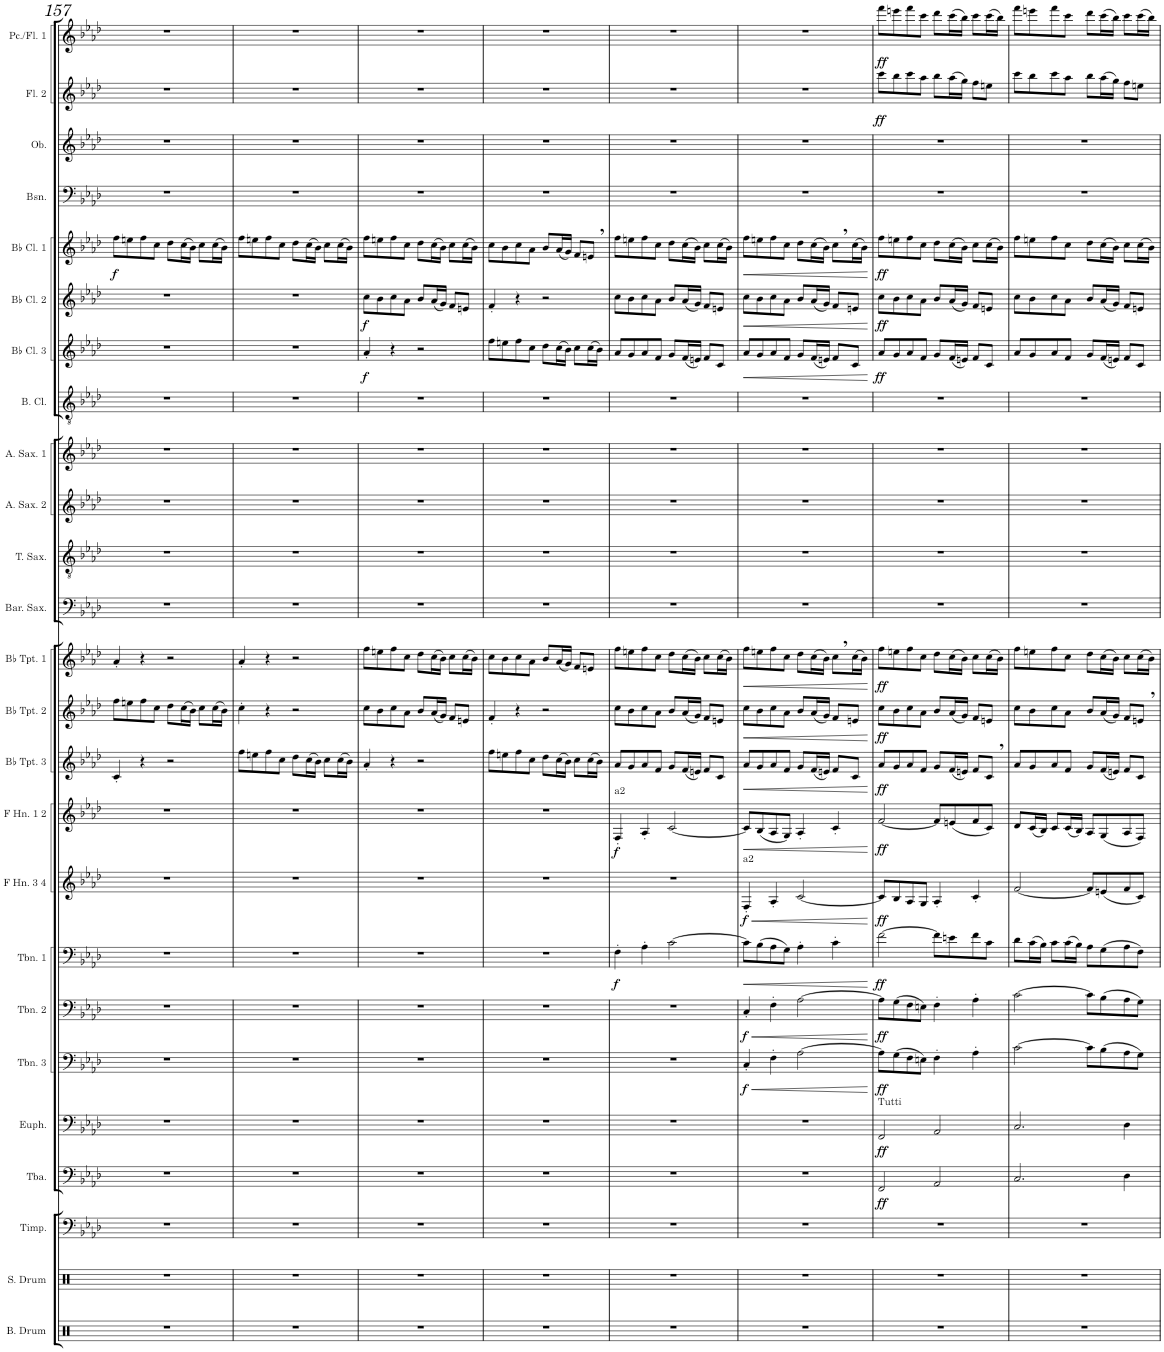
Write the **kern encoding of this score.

**kern	**kern	**kern	**kern	**dynam	**kern	**dynam	**kern	**dynam	**kern	**dynam	**kern	**dynam	**kern	**dynam	**kern	**dynam	**kern	**dynam	**kern	**dynam	**kern	**dynam	**kern	**kern	**kern	**kern	**kern	**kern	**dynam	**kern	**dynam	**kern	**dynam	**kern	**kern	**kern	**dynam	**kern	**dynam
*part25	*part24	*part23	*part22	*part22	*part21	*part21	*part20	*part20	*part19	*part19	*part18	*part18	*part17	*part17	*part16	*part16	*part15	*part15	*part14	*part14	*part13	*part13	*part12	*part11	*part10	*part9	*part8	*part7	*part7	*part6	*part6	*part5	*part5	*part4	*part3	*part2	*part2	*part1	*part1
*staff25	*staff24	*staff23	*staff22	*staff22	*staff21	*staff21	*staff20	*staff20	*staff19	*staff19	*staff18	*staff18	*staff17	*staff17	*staff16	*staff16	*staff15	*staff15	*staff14	*staff14	*staff13	*staff13	*staff12	*staff11	*staff10	*staff9	*staff8	*staff7	*staff7	*staff6	*staff6	*staff5	*staff5	*staff4	*staff3	*staff2	*staff2	*staff1	*staff1
*I"Concert Bass Drum	*I"Concert Snare Drum	*I"Timpani	*I"Tuba	*	*I"Euphonium	*	*I"Trombone 3	*	*I"Trombone 2	*	*I"Trombone 1	*	*I"F Horn 3 &amp; 4	*	*I"F Horn 1 &amp; 2	*	*I"Bb Trumpet 3	*	*I"Bb Trumpet 2	*	*I"Bb Trumpet 1	*	*I"Baritone Saxophone	*I"Tenor Saxophone	*I"Alto Saxophone 2	*I"Alto Saxophone 1	*I"Bass Clarinet	*I"Bb Clarinet 3	*	*I"Bb Clarinet 2	*	*I"Bb Clarinet 1	*	*I"Bassoon	*I"Oboe	*I"Flute 2	*	*I"Piccolo/Flute 1	*
*I'B. Drum	*I'S. Drum	*I'Timp.	*I'Tba.	*	*I'Euph.	*	*I'Tbn. 3	*	*I'Tbn. 2	*	*I'Tbn. 1	*	*I'F Hn. 3 4	*	*I'F Hn. 1 2	*	*I'Bb Tpt. 3	*	*I'Bb Tpt. 2	*	*I'Bb Tpt. 1	*	*I'Bar. Sax.	*I'T. Sax.	*I'A. Sax. 2	*I'A. Sax. 1	*I'B. Cl.	*I'Bb Cl. 3	*	*I'Bb Cl. 2	*	*I'Bb Cl. 1	*	*I'Bsn.	*I'Ob.	*I'Fl. 2	*	*I'Pc./Fl. 1	*
!!LO:PB:g=z
*clefX	*clefX	*clefF4	*clefF4	*	*clefF4	*	*clefF4	*	*clefF4	*	*clefF4	*	*clefG2	*	*clefG2	*	*clefG2	*	*clefG2	*	*clefG2	*	*clefF4	*clefGv2	*clefG2	*clefG2	*clefGv2	*clefG2	*	*clefG2	*	*clefG2	*	*clefF4	*clefG2	*clefG2	*	*clefG2	*
*	*	*	*	*	*	*	*	*	*	*	*	*	*ITrd4c7	*	*ITrd4c7	*	*ITrd1c2	*	*ITrd1c2	*	*ITrd1c2	*	*ITrd12c21	*ITrd8c14	*ITrd5c9	*ITrd5c9	*ITrd8c14	*ITrd1c2	*	*ITrd1c2	*	*ITrd1c2	*	*	*	*	*	*	*
*k[]	*k[]	*k[b-e-a-d-]	*k[b-e-a-d-]	*	*k[b-e-a-d-]	*	*k[b-e-a-d-]	*	*k[b-e-a-d-]	*	*k[b-e-a-d-]	*	*k[b-e-a-d-]	*	*k[b-e-a-d-]	*	*k[b-e-a-d-]	*	*k[b-e-a-d-]	*	*k[b-e-a-d-]	*	*k[b-e-a-d-]	*k[b-e-a-d-]	*k[b-e-a-d-]	*k[b-e-a-d-]	*k[b-e-a-d-]	*k[b-e-a-d-]	*	*k[b-e-a-d-]	*	*k[b-e-a-d-]	*	*k[b-e-a-d-]	*k[b-e-a-d-]	*k[b-e-a-d-]	*	*k[b-e-a-d-]	*
*M4/4	*M4/4	*M4/4	*M4/4	*	*M4/4	*	*M4/4	*	*M4/4	*	*M4/4	*	*M4/4	*	*M4/4	*	*M4/4	*	*M4/4	*	*M4/4	*	*M4/4	*M4/4	*M4/4	*M4/4	*M4/4	*M4/4	*	*M4/4	*	*M4/4	*	*M4/4	*M4/4	*M4/4	*	*M4/4	*
=157	=157	=157	=157	=157	=157	=157	=157	=157	=157	=157	=157	=157	=157	=157	=157	=157	=157	=157	=157	=157	=157	=157	=157	=157	=157	=157	=157	=157	=157	=157	=157	=157	=157	=157	=157	=157	=157	=157	=157
!	!	!	!	!	!	!	!	!	!	!	!	!	!	!	!	!	!	!	!	!	!	!	!	!	!	!	!	!	!	!	!	!	!LO:DY:b	!	!	!	!	!	!
1r	1r	1r	1r	.	1r	.	1r	.	1r	.	1r	.	1r	.	1r	.	4c'/	.	8ff\L	.	4a-'/	.	1r	1r	1r	1r	1r	1r	.	1r	.	8ff\L	f	1r	1r	1r	.	1r	.
.	.	.	.	.	.	.	.	.	.	.	.	.	.	.	.	.	.	.	8een\	.	.	.	.	.	.	.	.	.	.	.	.	8een\	.	.	.	.	.	.	.
.	.	.	.	.	.	.	.	.	.	.	.	.	.	.	.	.	4r	.	8ff\	.	4r	.	.	.	.	.	.	.	.	.	.	8ff\	.	.	.	.	.	.	.
.	.	.	.	.	.	.	.	.	.	.	.	.	.	.	.	.	.	.	8cc\J	.	.	.	.	.	.	.	.	.	.	.	.	8cc\J	.	.	.	.	.	.	.
.	.	.	.	.	.	.	.	.	.	.	.	.	.	.	.	.	2r	.	8dd-\L	.	2r	.	.	.	.	.	.	.	.	.	.	8dd-\L	.	.	.	.	.	.	.
.	.	.	.	.	.	.	.	.	.	.	.	.	.	.	.	.	.	.	(16cc\L	.	.	.	.	.	.	.	.	.	.	.	.	(16cc\L	.	.	.	.	.	.	.
.	.	.	.	.	.	.	.	.	.	.	.	.	.	.	.	.	.	.	16b-\JJ)	.	.	.	.	.	.	.	.	.	.	.	.	16b-\JJ)	.	.	.	.	.	.	.
.	.	.	.	.	.	.	.	.	.	.	.	.	.	.	.	.	.	.	8cc\L	.	.	.	.	.	.	.	.	.	.	.	.	8cc\L	.	.	.	.	.	.	.
.	.	.	.	.	.	.	.	.	.	.	.	.	.	.	.	.	.	.	(16cc\L	.	.	.	.	.	.	.	.	.	.	.	.	(16cc\L	.	.	.	.	.	.	.
.	.	.	.	.	.	.	.	.	.	.	.	.	.	.	.	.	.	.	16b-\JJ)	.	.	.	.	.	.	.	.	.	.	.	.	16b-\JJ)	.	.	.	.	.	.	.
=158	=158	=158	=158	=158	=158	=158	=158	=158	=158	=158	=158	=158	=158	=158	=158	=158	=158	=158	=158	=158	=158	=158	=158	=158	=158	=158	=158	=158	=158	=158	=158	=158	=158	=158	=158	=158	=158	=158	=158
1r	1r	1r	1r	.	1r	.	1r	.	1r	.	1r	.	1r	.	1r	.	8ff\L	.	4cc'\	.	4a-'/	.	1r	1r	1r	1r	1r	1r	.	1r	.	8ff\L	.	1r	1r	1r	.	1r	.
.	.	.	.	.	.	.	.	.	.	.	.	.	.	.	.	.	8een\	.	.	.	.	.	.	.	.	.	.	.	.	.	.	8een\	.	.	.	.	.	.	.
.	.	.	.	.	.	.	.	.	.	.	.	.	.	.	.	.	8ff\	.	4r	.	4r	.	.	.	.	.	.	.	.	.	.	8ff\	.	.	.	.	.	.	.
.	.	.	.	.	.	.	.	.	.	.	.	.	.	.	.	.	8cc\J	.	.	.	.	.	.	.	.	.	.	.	.	.	.	8cc\J	.	.	.	.	.	.	.
.	.	.	.	.	.	.	.	.	.	.	.	.	.	.	.	.	8dd-\L	.	2r	.	2r	.	.	.	.	.	.	.	.	.	.	8dd-\L	.	.	.	.	.	.	.
.	.	.	.	.	.	.	.	.	.	.	.	.	.	.	.	.	(16cc\L	.	.	.	.	.	.	.	.	.	.	.	.	.	.	(16cc\L	.	.	.	.	.	.	.
.	.	.	.	.	.	.	.	.	.	.	.	.	.	.	.	.	16b-\JJ)	.	.	.	.	.	.	.	.	.	.	.	.	.	.	16b-\JJ)	.	.	.	.	.	.	.
.	.	.	.	.	.	.	.	.	.	.	.	.	.	.	.	.	8cc\L	.	.	.	.	.	.	.	.	.	.	.	.	.	.	8cc\L	.	.	.	.	.	.	.
.	.	.	.	.	.	.	.	.	.	.	.	.	.	.	.	.	(16cc\L	.	.	.	.	.	.	.	.	.	.	.	.	.	.	(16cc\L	.	.	.	.	.	.	.
.	.	.	.	.	.	.	.	.	.	.	.	.	.	.	.	.	16b-\JJ)	.	.	.	.	.	.	.	.	.	.	.	.	.	.	16b-\JJ)	.	.	.	.	.	.	.
=159	=159	=159	=159	=159	=159	=159	=159	=159	=159	=159	=159	=159	=159	=159	=159	=159	=159	=159	=159	=159	=159	=159	=159	=159	=159	=159	=159	=159	=159	=159	=159	=159	=159	=159	=159	=159	=159	=159	=159
!	!	!	!	!	!	!	!	!	!	!	!	!	!	!	!	!	!	!	!	!	!	!	!	!	!	!	!	!	!LO:DY:b	!	!LO:DY:b	!	!	!	!	!	!	!	!
1r	1r	1r	1r	.	1r	.	1r	.	1r	.	1r	.	1r	.	1r	.	4a-'/	.	8cc\L	.	8ff\L	.	1r	1r	1r	1r	1r	4a-'/	f	8cc\L	f	8ff\L	.	1r	1r	1r	.	1r	.
.	.	.	.	.	.	.	.	.	.	.	.	.	.	.	.	.	.	.	8b-\	.	8een\	.	.	.	.	.	.	.	.	8b-\	.	8een\	.	.	.	.	.	.	.
.	.	.	.	.	.	.	.	.	.	.	.	.	.	.	.	.	4r	.	8cc\	.	8ff\	.	.	.	.	.	.	4r	.	8cc\	.	8ff\	.	.	.	.	.	.	.
.	.	.	.	.	.	.	.	.	.	.	.	.	.	.	.	.	.	.	8a-\J	.	8cc\J	.	.	.	.	.	.	.	.	8a-\J	.	8cc\J	.	.	.	.	.	.	.
.	.	.	.	.	.	.	.	.	.	.	.	.	.	.	.	.	2r	.	8b-/L	.	8dd-\L	.	.	.	.	.	.	2r	.	8b-/L	.	8dd-\L	.	.	.	.	.	.	.
.	.	.	.	.	.	.	.	.	.	.	.	.	.	.	.	.	.	.	(16a-/L	.	(16cc\L	.	.	.	.	.	.	.	.	(16a-/L	.	(16cc\L	.	.	.	.	.	.	.
.	.	.	.	.	.	.	.	.	.	.	.	.	.	.	.	.	.	.	16g/JJ)	.	16b-\JJ)	.	.	.	.	.	.	.	.	16g/JJ)	.	16b-\JJ)	.	.	.	.	.	.	.
.	.	.	.	.	.	.	.	.	.	.	.	.	.	.	.	.	.	.	8f/L	.	8cc\L	.	.	.	.	.	.	.	.	8f/L	.	8cc\L	.	.	.	.	.	.	.
.	.	.	.	.	.	.	.	.	.	.	.	.	.	.	.	.	.	.	8en/J	.	(16cc\L	.	.	.	.	.	.	.	.	8en/J	.	(16cc\L	.	.	.	.	.	.	.
.	.	.	.	.	.	.	.	.	.	.	.	.	.	.	.	.	.	.	.	.	16b-\JJ)	.	.	.	.	.	.	.	.	.	.	16b-\JJ)	.	.	.	.	.	.	.
=160	=160	=160	=160	=160	=160	=160	=160	=160	=160	=160	=160	=160	=160	=160	=160	=160	=160	=160	=160	=160	=160	=160	=160	=160	=160	=160	=160	=160	=160	=160	=160	=160	=160	=160	=160	=160	=160	=160	=160
1r	1r	1r	1r	.	1r	.	1r	.	1r	.	1r	.	1r	.	1r	.	8ff\L	.	4f'/	.	8cc\L	.	1r	1r	1r	1r	1r	8ff\L	.	4f'/	.	8cc\L	.	1r	1r	1r	.	1r	.
.	.	.	.	.	.	.	.	.	.	.	.	.	.	.	.	.	8een\	.	.	.	8b-\	.	.	.	.	.	.	8een\	.	.	.	8b-\	.	.	.	.	.	.	.
.	.	.	.	.	.	.	.	.	.	.	.	.	.	.	.	.	8ff\	.	4r	.	8cc\	.	.	.	.	.	.	8ff\	.	4r	.	8cc\	.	.	.	.	.	.	.
.	.	.	.	.	.	.	.	.	.	.	.	.	.	.	.	.	8cc\J	.	.	.	8a-\J	.	.	.	.	.	.	8cc\J	.	.	.	8a-\J	.	.	.	.	.	.	.
.	.	.	.	.	.	.	.	.	.	.	.	.	.	.	.	.	8dd-\L	.	2r	.	8b-/L	.	.	.	.	.	.	8dd-\L	.	2r	.	8b-/L	.	.	.	.	.	.	.
.	.	.	.	.	.	.	.	.	.	.	.	.	.	.	.	.	(16cc\L	.	.	.	(16a-/L	.	.	.	.	.	.	(16cc\L	.	.	.	(16a-/L	.	.	.	.	.	.	.
.	.	.	.	.	.	.	.	.	.	.	.	.	.	.	.	.	16b-\JJ)	.	.	.	16g/JJ)	.	.	.	.	.	.	16b-\JJ)	.	.	.	16g/JJ)	.	.	.	.	.	.	.
.	.	.	.	.	.	.	.	.	.	.	.	.	.	.	.	.	8cc\L	.	.	.	8f/L	.	.	.	.	.	.	8cc\L	.	.	.	8f/L	.	.	.	.	.	.	.
.	.	.	.	.	.	.	.	.	.	.	.	.	.	.	.	.	(16cc\L	.	.	.	8en/J	.	.	.	.	.	.	(16cc\L	.	.	.	8en,/J	.	.	.	.	.	.	.
.	.	.	.	.	.	.	.	.	.	.	.	.	.	.	.	.	16b-\JJ)	.	.	.	.	.	.	.	.	.	.	16b-\JJ)	.	.	.	.	.	.	.	.	.	.	.
=161	=161	=161	=161	=161	=161	=161	=161	=161	=161	=161	=161	=161	=161	=161	=161	=161	=161	=161	=161	=161	=161	=161	=161	=161	=161	=161	=161	=161	=161	=161	=161	=161	=161	=161	=161	=161	=161	=161	=161
!	!	!	!	!	!	!	!	!	!	!	!	!	!	!	!LO:TX:a:t=a2	!	!	!	!	!	!	!	!	!	!	!	!	!	!	!	!	!	!	!	!	!	!	!	!
!	!	!	!	!	!	!	!	!	!	!	!	!LO:DY:b	!	!	!	!LO:DY:b	!	!	!	!	!	!	!	!	!	!	!	!	!	!	!	!	!	!	!	!	!	!	!
1r	1r	1r	1r	.	1r	.	1r	.	1r	.	4F'\	f	1r	.	4F'/	f	8a-/L	.	8cc\L	.	8ff\L	.	1r	1r	1r	1r	1r	8a-/L	.	8cc\L	.	8ff\L	.	1r	1r	1r	.	1r	.
.	.	.	.	.	.	.	.	.	.	.	.	.	.	.	.	.	8g/	.	8b-\	.	8een\	.	.	.	.	.	.	8g/	.	8b-\	.	8een\	.	.	.	.	.	.	.
.	.	.	.	.	.	.	.	.	.	.	4A-'\	.	.	.	4A-'/	.	8a-/	.	8cc\	.	8ff\	.	.	.	.	.	.	8a-/	.	8cc\	.	8ff\	.	.	.	.	.	.	.
.	.	.	.	.	.	.	.	.	.	.	.	.	.	.	.	.	8f/J	.	8a-\J	.	8cc\J	.	.	.	.	.	.	8f/J	.	8a-\J	.	8cc\J	.	.	.	.	.	.	.
.	.	.	.	.	.	.	.	.	.	.	[2c\	.	.	.	[2c/	.	8g/L	.	8b-/L	.	8dd-\L	.	.	.	.	.	.	8g/L	.	8b-/L	.	8dd-\L	.	.	.	.	.	.	.
.	.	.	.	.	.	.	.	.	.	.	.	.	.	.	.	.	(16f/L	.	(16a-/L	.	(16cc\L	.	.	.	.	.	.	(16f/L	.	(16a-/L	.	(16cc\L	.	.	.	.	.	.	.
.	.	.	.	.	.	.	.	.	.	.	.	.	.	.	.	.	16en/JJ)	.	16g/JJ)	.	16b-\JJ)	.	.	.	.	.	.	16en/JJ)	.	16g/JJ)	.	16b-\JJ)	.	.	.	.	.	.	.
.	.	.	.	.	.	.	.	.	.	.	.	.	.	.	.	.	8f/L	.	8f/L	.	8cc\L	.	.	.	.	.	.	8f/L	.	8f/L	.	8cc\L	.	.	.	.	.	.	.
.	.	.	.	.	.	.	.	.	.	.	.	.	.	.	.	.	8c/J	.	8en/J	.	(16cc\L	.	.	.	.	.	.	8c/J	.	8en/J	.	(16cc\L	.	.	.	.	.	.	.
.	.	.	.	.	.	.	.	.	.	.	.	.	.	.	.	.	.	.	.	.	16b-\JJ)	.	.	.	.	.	.	.	.	.	.	16b-\JJ)	.	.	.	.	.	.	.
=162	=162	=162	=162	=162	=162	=162	=162	=162	=162	=162	=162	=162	=162	=162	=162	=162	=162	=162	=162	=162	=162	=162	=162	=162	=162	=162	=162	=162	=162	=162	=162	=162	=162	=162	=162	=162	=162	=162	=162
!	!	!	!	!	!	!	!	!	!	!	!	!	!LO:TX:a:t=a2	!	!	!	!	!	!	!	!	!	!	!	!	!	!	!	!	!	!	!	!	!	!	!	!	!	!
!	!	!	!	!	!	!	!	!LO:HP:b	!	!LO:HP:b	!	!LO:HP:b	!	!LO:HP:b	!	!LO:HP:b	!	!LO:HP:b	!	!LO:HP:b	!	!LO:HP:b	!	!	!	!	!	!	!LO:HP:b	!	!LO:HP:b	!	!LO:HP:b	!	!	!	!	!	!
!	!	!	!	!	!	!	!	!LO:DY:n=1:b	!	!LO:DY:n=1:b	!	!	!	!LO:DY:n=1:b	!	!	!	!	!	!	!	!	!	!	!	!	!	!	!	!	!	!	!	!	!	!	!	!	!
1r	1r	1r	1r	.	1r	.	4C'/	< f	4C'/	< f	8c\L]	<	4F'/	< f	8c/L]	<	8a-/L	<	8cc\L	<	8ff\L	<	1r	1r	1r	1r	1r	8a-/L	<	8cc\L	<	8ff\L	<	1r	1r	1r	.	1r	.
.	.	.	.	.	.	.	.	.	.	.	(8B-\	.	.	.	(8B-/	.	8g/	.	8b-\	.	8een\	.	.	.	.	.	.	8g/	.	8b-\	.	8een\	.	.	.	.	.	.	.
.	.	.	.	.	.	.	4F'\	.	4F'\	.	8A-\	.	4A-'/	.	8A-/	.	8a-/	.	8cc\	.	8ff\	.	.	.	.	.	.	8a-/	.	8cc\	.	8ff\	.	.	.	.	.	.	.
.	.	.	.	.	.	.	.	.	.	.	8G\J)	.	.	.	8G/J)	.	8f/J	.	8a-\J	.	8cc\J	.	.	.	.	.	.	8f/J	.	8a-\J	.	8cc\J	.	.	.	.	.	.	.
.	.	.	.	.	.	.	[2A-\	.	[2A-\	.	4A-'\	.	[2c/	.	4A-'/	.	8g/L	.	8b-/L	.	8dd-\L	.	.	.	.	.	.	8g/L	.	8b-/L	.	8dd-\L	.	.	.	.	.	.	.
.	.	.	.	.	.	.	.	.	.	.	.	.	.	.	.	.	(16f/L	.	(16a-/L	.	(16cc\L	.	.	.	.	.	.	(16f/L	.	(16a-/L	.	(16cc\L	.	.	.	.	.	.	.
.	.	.	.	.	.	.	.	.	.	.	.	.	.	.	.	.	16en/JJ)	.	16g/JJ)	.	16b-\JJ)	.	.	.	.	.	.	16en/JJ)	.	16g/JJ)	.	16b-\JJ)	.	.	.	.	.	.	.
.	.	.	.	.	.	.	.	.	.	.	4c'\	.	.	.	4c'/	.	8f/L	.	8f/L	.	8cc,\L	.	.	.	.	.	.	8f/L	.	8f/L	.	8cc,\L	.	.	.	.	.	.	.
.	.	.	.	.	.	.	.	.	.	.	.	.	.	.	.	.	8c/J	.	8en/J	.	(16cc\L	.	.	.	.	.	.	8c/J	.	8en/J	.	(16cc\L	.	.	.	.	.	.	.
.	.	.	.	.	.	.	.	.	.	.	.	.	.	.	.	.	.	.	.	.	16b-\JJ)	.	.	.	.	.	.	.	.	.	.	16b-\JJ)	.	.	.	.	.	.	.
.	.	.	.	.	.	.	.	[	.	[	.	[	.	[	.	[	.	[	.	[	.	[	.	.	.	.	.	.	[	.	[	.	[	.	.	.	.	.	.
=163	=163	=163	=163	=163	=163	=163	=163	=163	=163	=163	=163	=163	=163	=163	=163	=163	=163	=163	=163	=163	=163	=163	=163	=163	=163	=163	=163	=163	=163	=163	=163	=163	=163	=163	=163	=163	=163	=163	=163
!	!	!	!	!	!LO:TX:a:t=Tutti	!	!	!	!	!	!	!	!	!	!	!	!	!	!	!	!	!	!	!	!	!	!	!	!	!	!	!	!	!	!	!	!	!	!
!	!	!	!	!LO:DY:b	!	!LO:DY:b	!	!LO:DY:b	!	!LO:DY:b	!	!LO:DY:b	!	!LO:DY:b	!	!LO:DY:b	!	!LO:DY:b	!	!LO:DY:b	!	!LO:DY:b	!	!	!	!	!	!	!LO:DY:b	!	!LO:DY:b	!	!LO:DY:b	!	!	!	!LO:DY:b	!	!LO:DY:b
1r	1r	1r	2FF/	ff	2FF/	ff	8A-\L]	ff	8A-\L]	ff	[2f\	ff	8c/L]	ff	[2f/	ff	8a-/L	ff	8cc\L	ff	8ff\L	ff	1r	1r	1r	1r	1r	8a-/L	ff	8cc\L	ff	8ff\L	ff	1r	1r	8ccc\L	ff	8fff\L	ff
.	.	.	.	.	.	.	(8G\	.	(8G\	.	.	.	8B-/	.	.	.	8g/	.	8b-\	.	8een\	.	.	.	.	.	.	8g/	.	8b-\	.	8een\	.	.	.	8bb-\	.	8eeen\	.
.	.	.	.	.	.	.	8F\	.	8F\	.	.	.	8A-/	.	.	.	8a-/	.	8cc\	.	8ff\	.	.	.	.	.	.	8a-/	.	8cc\	.	8ff\	.	.	.	8ccc\	.	8fff\	.
.	.	.	.	.	.	.	8En\J)	.	8En\J)	.	.	.	8G/J	.	.	.	8f/J	.	8a-\J	.	8cc\J	.	.	.	.	.	.	8f/J	.	8a-\J	.	8cc\J	.	.	.	8aa-\J	.	8ccc\J	.
.	.	.	2AA-/	.	2AA-/	.	4F'\	.	4F'\	.	8f\L]	.	4A-'/	.	8f/L]	.	8g/L	.	8b-/L	.	8dd-\L	.	.	.	.	.	.	8g/L	.	8b-/L	.	8dd-\L	.	.	.	8bb-\L	.	8ddd-\L	.
.	.	.	.	.	.	.	.	.	.	.	8en\	.	.	.	(8en/	.	(16f/L	.	(16a-/L	.	(16cc\L	.	.	.	.	.	.	(16f/L	.	(16a-/L	.	(16cc\L	.	.	.	(16aa-\L	.	(16ccc\L	.
.	.	.	.	.	.	.	.	.	.	.	.	.	.	.	.	.	16en/JJ)	.	16g/JJ)	.	16b-\JJ)	.	.	.	.	.	.	16en/JJ)	.	16g/JJ)	.	16b-\JJ)	.	.	.	16gg\JJ)	.	16bb-\JJ)	.
.	.	.	.	.	.	.	4A-'\	.	4A-'\	.	8f\	.	4c'/	.	8f/	.	8f/L	.	8f/L	.	8cc\L	.	.	.	.	.	.	8f/L	.	8f/L	.	8cc\L	.	.	.	8ff\L	.	8ccc\L	.
.	.	.	.	.	.	.	.	.	.	.	8c\J	.	.	.	8c/J)	.	8c,/J	.	8en/J	.	(16cc\L	.	.	.	.	.	.	8c/J	.	8en/J	.	(16cc\L	.	.	.	8een\J	.	(16ccc\L	.
.	.	.	.	.	.	.	.	.	.	.	.	.	.	.	.	.	.	.	.	.	16b-\JJ)	.	.	.	.	.	.	.	.	.	.	16b-\JJ)	.	.	.	.	.	16bb-\JJ)	.
=164	=164	=164	=164	=164	=164	=164	=164	=164	=164	=164	=164	=164	=164	=164	=164	=164	=164	=164	=164	=164	=164	=164	=164	=164	=164	=164	=164	=164	=164	=164	=164	=164	=164	=164	=164	=164	=164	=164	=164
1r	1r	1r	2.C/	.	2.C/	.	[2c\	.	[2c\	.	8d-\L	.	[2f/	.	8d-/L	.	8a-/L	.	8cc\L	.	8ff\L	.	1r	1r	1r	1r	1r	8a-/L	.	8cc\L	.	8ff\L	.	1r	1r	8ccc\L	.	8fff\L	.
.	.	.	.	.	.	.	.	.	.	.	(16c\L	.	.	.	(16c/L	.	8g/	.	8b-\	.	8een\	.	.	.	.	.	.	8g/	.	8b-\	.	8een\	.	.	.	8bb-\	.	8eeen\	.
.	.	.	.	.	.	.	.	.	.	.	16B-\JJ)	.	.	.	16B-/JJ)	.	.	.	.	.	.	.	.	.	.	.	.	.	.	.	.	.	.	.	.	.	.	.	.
.	.	.	.	.	.	.	.	.	.	.	8c\L	.	.	.	8c/L	.	8a-/	.	8cc\	.	8ff\	.	.	.	.	.	.	8a-/	.	8cc\	.	8ff\	.	.	.	8ccc\	.	8fff\	.
.	.	.	.	.	.	.	.	.	.	.	(16c\L	.	.	.	(16c/L	.	8f/J	.	8a-\J	.	8cc\J	.	.	.	.	.	.	8f/J	.	8a-\J	.	8cc\J	.	.	.	8aa-\J	.	8ccc\J	.
.	.	.	.	.	.	.	.	.	.	.	16B-\JJ)	.	.	.	16B-/JJ)	.	.	.	.	.	.	.	.	.	.	.	.	.	.	.	.	.	.	.	.	.	.	.	.
.	.	.	.	.	.	.	8c\L]	.	8c\L]	.	8A-\L	.	8f/L]	.	8A-/L	.	8g/L	.	8b-/L	.	8dd-\L	.	.	.	.	.	.	8g/L	.	8b-/L	.	8dd-\L	.	.	.	8bb-\L	.	8ddd-\L	.
.	.	.	.	.	.	.	(8B-\	.	(8B-\	.	(8G\	.	(8en/	.	(8G/	.	(16f/L	.	(16a-/L	.	(16cc\L	.	.	.	.	.	.	(16f/L	.	(16a-/L	.	(16cc\L	.	.	.	(16aa-\L	.	(16ccc\L	.
.	.	.	.	.	.	.	.	.	.	.	.	.	.	.	.	.	16en/JJ)	.	16g/JJ)	.	16b-\JJ)	.	.	.	.	.	.	16en/JJ)	.	16g/JJ)	.	16b-\JJ)	.	.	.	16gg\JJ)	.	16bb-\JJ)	.
.	.	.	4D-\	.	4D-\	.	8A-\	.	8A-\	.	8A-\	.	8f/	.	8A-/	.	8f/L	.	8f/L	.	8cc\L	.	.	.	.	.	.	8f/L	.	8f/L	.	8cc\L	.	.	.	8ff\L	.	8ccc\L	.
.	.	.	.	.	.	.	8G\J)	.	8G\J)	.	8F\J)	.	8c/J)	.	8F/J)	.	8c/J	.	8en,/J	.	(16cc\L	.	.	.	.	.	.	8c/J	.	8en/J	.	(16cc\L	.	.	.	8een\J	.	(16ccc\L	.
.	.	.	.	.	.	.	.	.	.	.	.	.	.	.	.	.	.	.	.	.	16b-\JJ)	.	.	.	.	.	.	.	.	.	.	16b-\JJ)	.	.	.	.	.	16bb-\JJ)	.
=	=	=	=	=	=	=	=	=	=	=	=	=	=	=	=	=	=	=	=	=	=	=	=	=	=	=	=	=	=	=	=	=	=	=	=	=	=	=	=
*-	*-	*-	*-	*-	*-	*-	*-	*-	*-	*-	*-	*-	*-	*-	*-	*-	*-	*-	*-	*-	*-	*-	*-	*-	*-	*-	*-	*-	*-	*-	*-	*-	*-	*-	*-	*-	*-	*-	*-
